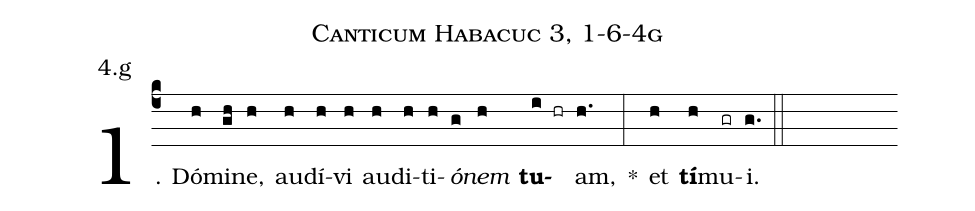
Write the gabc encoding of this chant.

name: Canticum Habacuc 3, 1-6-4g;
annotation: 4.g;
%%
(c4)1. Dó(h)mi(gh)ne,(h) au(h)dí(h)vi(h) au(h)di(h)ti(h)<i>ó</i>(g)<i>nem</i>(h) <b>tu</b>(i hr)am,(h.) *(:) et(h) <b>tí</b>(h)mu(gr)i.(g.) (::)
